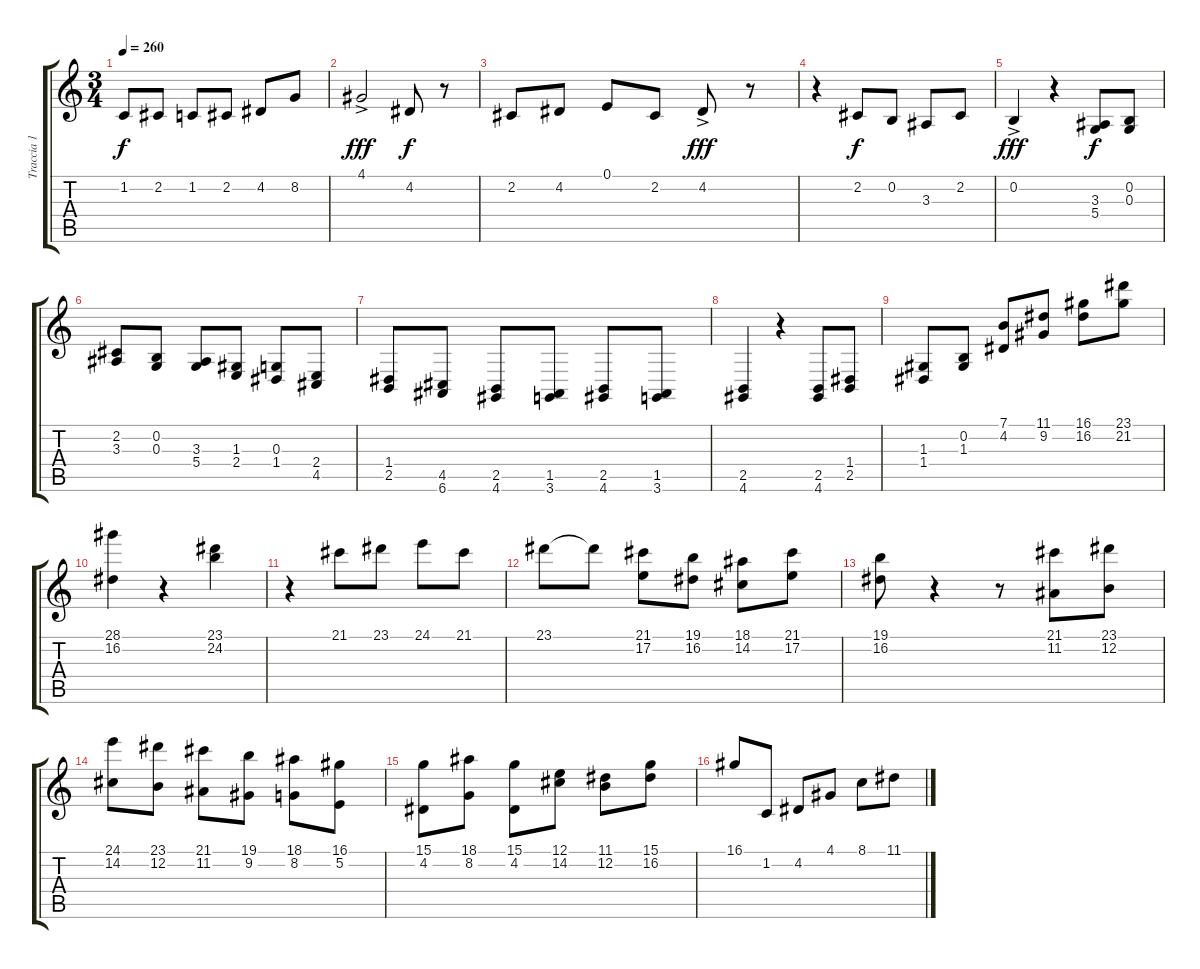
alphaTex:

\track ("Traccia 1" "Traccia 1") {instrument flute}
\staff {score tabs}
\tuning (E4 B3 G3 D3 A2 E2) {hide}
\ts (3 4)
\tempo 260
\clef g2
\ks c
1.2.8{dy f} 2.2.8 1.2.8 2.2.8 4.2.8 8.2.8 |
4.1{ac}.2{dy fff volume 9 instrument tremolostrings} 4.2.8{dy f} r.8 |
2.2.8 4.2.8 0.1.8 2.2.8 4.2{ac}.8{dy fff} r.8 |
r.4 2.2.8{dy f} 0.2.8 3.3.8 2.2.8 |
0.2{ac}.4{dy fff} r.4 (3.3 5.4).8{dy f} (0.2 0.3).8 |
(2.2 3.3).8 (0.2 0.3).8 (3.3 5.4).8 (1.3 2.4).8 (0.3 1.4).8 (2.4 4.5).8 |
(1.4 2.5).8 (4.5 6.6).8 (2.5 4.6).8 (1.5 3.6).8 (2.5 4.6).8 (1.5 3.6).8 |
(2.5 4.6).4 r.4 (2.5 4.6).8 (1.4 2.5).8 |
(1.3 1.4).8 (0.2 1.3).8 (7.1 4.2).8 (11.1 9.2).8 (16.1 16.2).8 (23.1 21.2).8 |
(28.1 16.2).4 r.4 (23.1 24.2).4 |
r.4 21.1.8 23.1.8 24.1.8 21.1.8 |
23.1.8 23.1{t}.8 (21.1 17.2).8 (19.1 16.2).8 (18.1 14.2).8 (21.1 17.2).8 |
(19.1 16.2).8 r.4 r.8 (21.1 11.2).8 (23.1 12.2).8 |
(24.1 14.2).8 (23.1 12.2).8 (21.1 11.2).8 (19.1 9.2).8 (18.1 8.2).8 (16.1 5.2).8 |
(15.1 4.2).8 (18.1 8.2).8 (15.1 4.2).8 (12.1 14.2).8 (11.1 12.2).8 (15.1 16.2).8 |
16.1.8{instrument electricgrandpiano} 1.2.8 4.2.8 4.1.8 8.1.8 11.1.8
